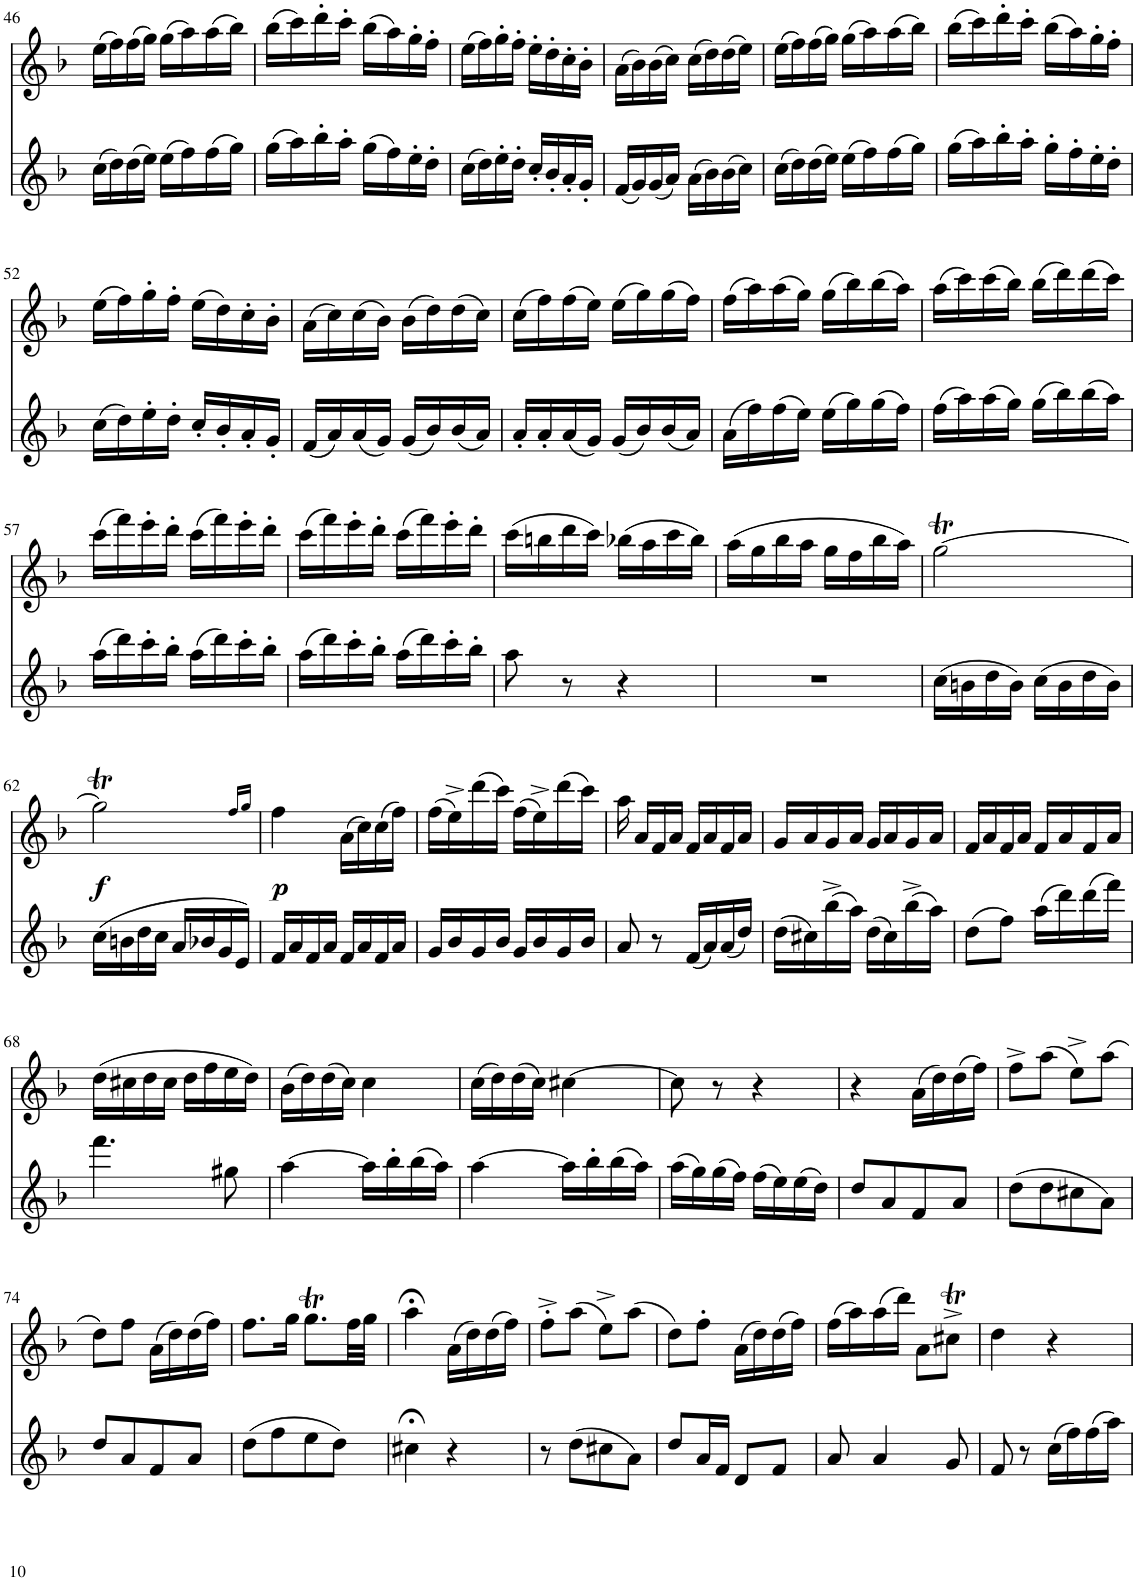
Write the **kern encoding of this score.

**kern	**kern	**dynam
*part2	*part1	*part1
*staff2	*staff1	*staff1
*I"Flöte	*I"Flöte	*
*I'Fl	*I'Fl	*
!!LO:PB:g=z
*clefG2	*clefG2	*
*k[b-]	*k[b-]	*
*M2/4	*M2/4	*
=46	=46	=46
(16cc\LL	(16ee\LL	.
16dd\)	16ff\)	.
(16dd\	(16ff\	.
16ee\JJ)	16gg\JJ)	.
(16ee\LL	(16gg\LL	.
16ff\)	16aa\)	.
(16ff\	(16aa\	.
16gg\JJ)	16bb-\JJ)	.
=47	=47	=47
(16gg\LL	(16bb-\LL	.
16aa\)	16ccc\)	.
16bb-'\	16ddd'\	.
16aa'\JJ	16ccc'\JJ	.
(16gg\LL	(16bb-\LL	.
16ff\)	16aa\)	.
16ee'\	16gg'\	.
16dd'\JJ	16ff'\JJ	.
=48	=48	=48
(16cc\LL	(16ee\LL	.
16dd\)	16ff\)	.
16ee'\	16gg'\	.
16dd'\JJ	16ff'\JJ	.
16cc'/LL	16ee'\LL	.
16b-'/	16dd'\	.
16a'/	16cc'\	.
16g'/JJ	16b-'\JJ	.
=49	=49	=49
(16f/LL	(16a\LL	.
16g/)	16b-\)	.
(16g/	(16b-\	.
16a/JJ)	16cc\JJ)	.
(16a\LL	(16cc\LL	.
16b-\)	16dd\)	.
(16b-\	(16dd\	.
16cc\JJ)	16ee\JJ)	.
=50	=50	=50
(16cc\LL	(16ee\LL	.
16dd\)	16ff\)	.
(16dd\	(16ff\	.
16ee\JJ)	16gg\JJ)	.
(16ee\LL	(16gg\LL	.
16ff\)	16aa\)	.
(16ff\	(16aa\	.
16gg\JJ)	16bb-\JJ)	.
=51	=51	=51
(16gg\LL	(16bb-\LL	.
16aa\)	16ccc\)	.
16bb-'\	16ddd'\	.
16aa'\JJ	16ccc'\JJ	.
16gg'\LL	(16bb-\LL	.
16ff'\	16aa\)	.
16ee'\	16gg'\	.
16dd'\JJ	16ff'\JJ	.
!!LO:LB:g=z
=52	=52	=52
(16cc\LL	(16ee\LL	.
16dd\)	16ff\)	.
16ee'\	16gg'\	.
16dd'\JJ	16ff'\JJ	.
16cc'/LL	(16ee\LL	.
16b-'/	16dd\)	.
16a'/	16cc'\	.
16g'/JJ	16b-'\JJ	.
=53	=53	=53
(16f/LL	(16a\LL	.
16a/)	16cc\)	.
(16a/	(16cc\	.
16g/JJ)	16b-\JJ)	.
(16g/LL	(16b-\LL	.
16b-/)	16dd\)	.
(16b-/	(16dd\	.
16a/JJ)	16cc\JJ)	.
=54	=54	=54
16a'/LL	(16cc\LL	.
16a'/	16ff\)	.
(16a/	(16ff\	.
16g/JJ)	16ee\JJ)	.
(16g/LL	(16ee\LL	.
16b-/)	16gg\)	.
(16b-/	(16gg\	.
16a/JJ)	16ff\JJ)	.
=55	=55	=55
(16a\LL	(16ff\LL	.
16ff\)	16aa\)	.
(16ff\	(16aa\	.
16ee\JJ)	16gg\JJ)	.
(16ee\LL	(16gg\LL	.
16gg\)	16bb-\)	.
(16gg\	(16bb-\	.
16ff\JJ)	16aa\JJ)	.
=56	=56	=56
(16ff\LL	(16aa\LL	.
16aa\)	16ccc\)	.
(16aa\	(16ccc\	.
16gg\JJ)	16bb-\JJ)	.
(16gg\LL	(16bb-\LL	.
16bb-\)	16ddd\)	.
(16bb-\	(16ddd\	.
16aa\JJ)	16ccc\JJ)	.
!!LO:LB:g=z
=57	=57	=57
(16aa\LL	(16ccc\LL	.
16ddd\)	16fff\)	.
16ccc'\	16eee'\	.
16bb-'\JJ	16ddd'\JJ	.
(16aa\LL	(16ccc\LL	.
16ddd\)	16fff\)	.
16ccc'\	16eee'\	.
16bb-'\JJ	16ddd'\JJ	.
=58	=58	=58
(16aa\LL	(16ccc\LL	.
16ddd\)	16fff\)	.
16ccc'\	16eee'\	.
16bb-'\JJ	16ddd'\JJ	.
(16aa\LL	(16ccc\LL	.
16ddd\)	16fff\)	.
16ccc'\	16eee'\	.
16bb-'\JJ	16ddd'\JJ	.
=59	=59	=59
8aa\	(16ccc\LL	.
.	16bbn\	.
8r	16ddd\	.
.	16ccc\JJ)	.
4r	(16bb-X\LL	.
.	16aa\	.
.	16ccc\	.
.	16bb-\JJ)	.
=60	=60	=60
2r	(16aa\LL	.
.	16gg\	.
.	16bb-\	.
.	16aa\JJ	.
.	16gg\LL	.
.	16ff\	.
.	16bb-\	.
.	16aa\JJ)	.
=61	=61	=61
(16cc\LL	[2ggT\	.
16bn\	.	.
16dd\	.	.
16b\JJ)	.	.
(16cc\LL	.	.
16b\	.	.
16dd\	.	.
16b\JJ)	.	.
!!LO:LB:g=z
=62	=62	=62
!	!	!LO:DY:b
(16cc\LL	2ggT\]	f
16bn\	.	.
16dd\	.	.
16cc\JJ	.	.
16a/LL	.	.
16b-X/	.	.
16g/	.	.
16e/JJ)	.	.
.	16qff/LL	.
.	16qgg/JJ	.
=63	=63	=63
!	!	!LO:DY:b
16f/LL	4ff\	p
16a/	.	.
16f/	.	.
16a/JJ	.	.
16f/LL	(16a\LL	.
16a/	16cc\)	.
16f/	(16cc\	.
16a/JJ	16ff\JJ)	.
=64	=64	=64
16g/LL	(16ff\LL	.
16b-/	16ee^\)	.
16g/	(16ddd\	.
16b-/JJ	16ccc\JJ)	.
16g/LL	(16ff\LL	.
16b-/	16ee^\)	.
16g/	(16ddd\	.
16b-/JJ	16ccc\JJ)	.
=65	=65	=65
8a/	16aa\	.
.	16a/LL	.
8r	16f/	.
.	16a/JJ	.
(16f/LL	16f/LL	.
16a/)	16a/	.
(16a/	16f/	.
16dd/JJ)	16a/JJ	.
=66	=66	=66
(16dd\LL	16g/LL	.
16cc#X\)	16a/	.
(16bb-^\	16g/	.
16aa\JJ)	16a/JJ	.
(16dd\LL	16g/LL	.
16cc#\)	16a/	.
(16bb-^\	16g/	.
16aa\JJ)	16a/JJ	.
=67	=67	=67
(8dd\L	16f/LL	.
.	16a/	.
8ff\J)	16f/	.
.	16a/JJ	.
(16aa\LL	16f/LL	.
16ddd\)	16a/	.
(16ddd\	16f/	.
16fff\JJ)	16a/JJ	.
!!LO:LB:g=z
=68	=68	=68
4.fff\	(16dd\LL	.
.	16cc#X\	.
.	16dd\	.
.	16cc#\JJ	.
.	16dd\LL	.
.	16ff\	.
8gg#X\	16ee\	.
.	16dd\JJ)	.
=69	=69	=69
[4aa\	(16b-\LL	.
.	16dd\)	.
.	(16dd\	.
.	16cc\JJ)	.
16aa\LL]	4cc\	.
16bb-'\	.	.
(16bb-\	.	.
16aa\JJ)	.	.
=70	=70	=70
[4aa\	(16cc\LL	.
.	16dd\)	.
.	(16dd\	.
.	16cc\JJ)	.
16aa\LL]	[4cc#X\	.
16bb-'\	.	.
(16bb-\	.	.
16aa\JJ)	.	.
=71	=71	=71
(16aa\LL	8cc#\]	.
16gg\)	.	.
(16gg\	8r	.
16ff\JJ)	.	.
(16ff\LL	4r	.
16ee\)	.	.
(16ee\	.	.
16dd\JJ)	.	.
=72	=72	=72
8dd/L	4r	.
8a/	.	.
8f/	(16a\LL	.
.	16dd\)	.
8a/J	(16dd\	.
.	16ff\JJ)	.
=73	=73	=73
(8dd\L	8ff^\L	.
8dd\	(8aa\J	.
8cc#X\	8ee^\L)	.
8a\J)	(8aa\J	.
!!LO:LB:g=z
=74	=74	=74
8dd/L	8dd\L)	.
8a/	8ff\J	.
8f/	(16a\LL	.
.	16dd\)	.
8a/J	(16dd\	.
.	16ff\JJ)	.
=75	=75	=75
(8dd\L	8.ff\L	.
8ff\	.	.
.	16gg\Jk	.
8ee\	8.ggT\L	.
8dd\J)	.	.
.	32ff\LL	.
.	32gg\JJJ	.
=76	=76	=76
4cc#X;<\	4aa;<\	.
4r	(16a\LL	.
.	16dd\)	.
.	(16dd\	.
.	16ff\JJ)	.
=77	=77	=77
8r	8ff'^\L	.
(8dd\L	(8aa\J	.
8cc#X\	8ee^\L)	.
8a\J)	(8aa\J	.
=78	=78	=78
8dd/L	8dd\L)	.
16a/L	8ff'\J	.
16f/JJ	.	.
8d/L	(16a\LL	.
.	16dd\)	.
8f/J	(16dd\	.
.	16ff\JJ)	.
=79	=79	=79
8a/	(16ff\LL	.
.	16aa\)	.
4a/	(16aa\	.
.	16ddd\JJ)	.
.	8a\L	.
8g/	8cc#Xt^\J	.
=80	=80	=80
8f/	4dd\	.
8r	.	.
(16cc\LL	4r	.
16ff\)	.	.
(16ff\	.	.
16aa\JJ)	.	.
=	=	=
*-	*-	*-
